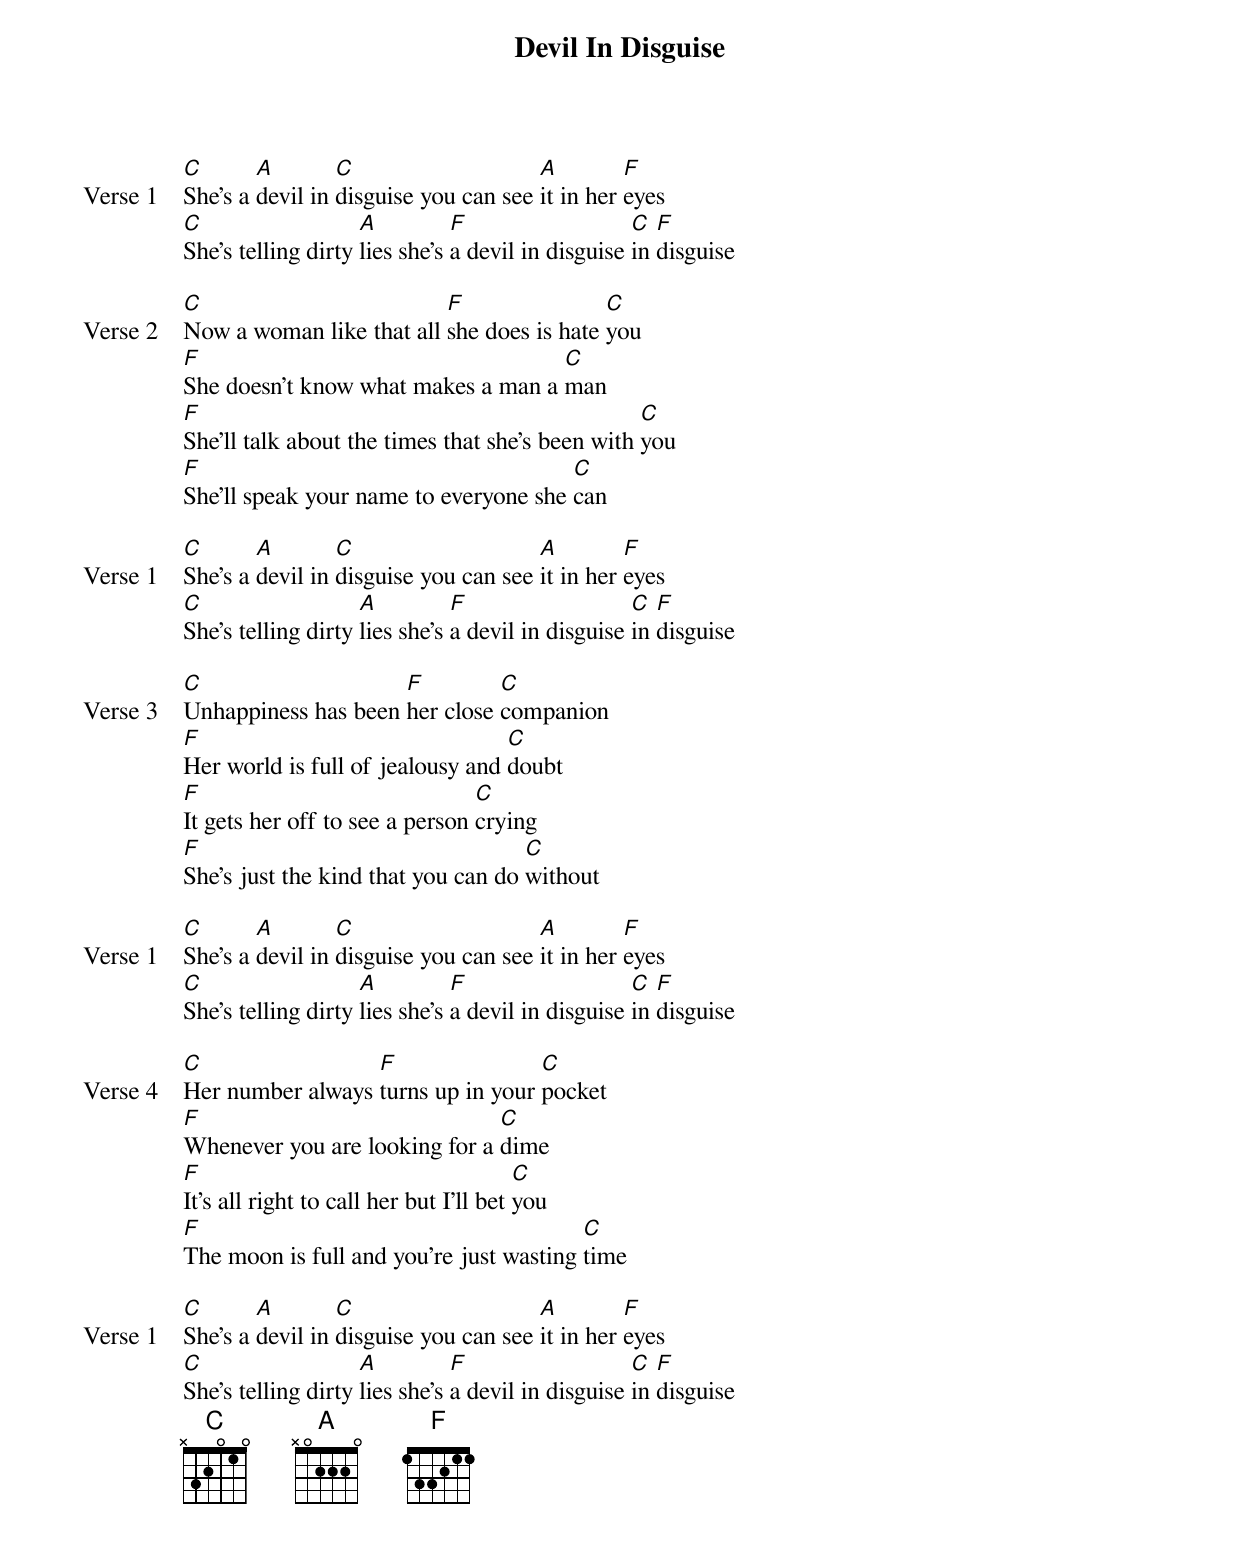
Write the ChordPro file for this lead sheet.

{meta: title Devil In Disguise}
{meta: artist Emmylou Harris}
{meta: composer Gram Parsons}

{start_of_verse: Verse 1}
[C]She's a [A]devil in [C]disguise you can see [A]it in her [F]eyes
[C]She's telling dirty [A]lies she's [F]a devil in disguise [C]in [F]disguise
{end_of_verse}

{start_of_verse: Verse 2}
[C]Now a woman like that all [F]she does is hate [C]you
[F]She doesn't know what makes a man a [C]man
[F]She'll talk about the times that she's been with [C]you
[F]She'll speak your name to everyone she [C]can
{end_of_verse}

{start_of_verse: Verse 1}
[C]She's a [A]devil in [C]disguise you can see [A]it in her [F]eyes
[C]She's telling dirty [A]lies she's [F]a devil in disguise [C]in [F]disguise
{end_of_verse}

{start_of_verse: Verse 3}
[C]Unhappiness has been [F]her close [C]companion
[F]Her world is full of jealousy and [C]doubt
[F]It gets her off to see a person [C]crying
[F]She's just the kind that you can do [C]without
{end_of_verse}

{start_of_verse: Verse 1}
[C]She's a [A]devil in [C]disguise you can see [A]it in her [F]eyes
[C]She's telling dirty [A]lies she's [F]a devil in disguise [C]in [F]disguise
{end_of_verse}

{start_of_verse: Verse 4}
[C]Her number always [F]turns up in your [C]pocket
[F]Whenever you are looking for a [C]dime
[F]It's all right to call her but I'll bet [C]you
[F]The moon is full and you're just wasting [C]time
{end_of_verse}

{start_of_verse: Verse 1}
[C]She's a [A]devil in [C]disguise you can see [A]it in her [F]eyes
[C]She's telling dirty [A]lies she's [F]a devil in disguise [C]in [F]disguise
{end_of_verse}
